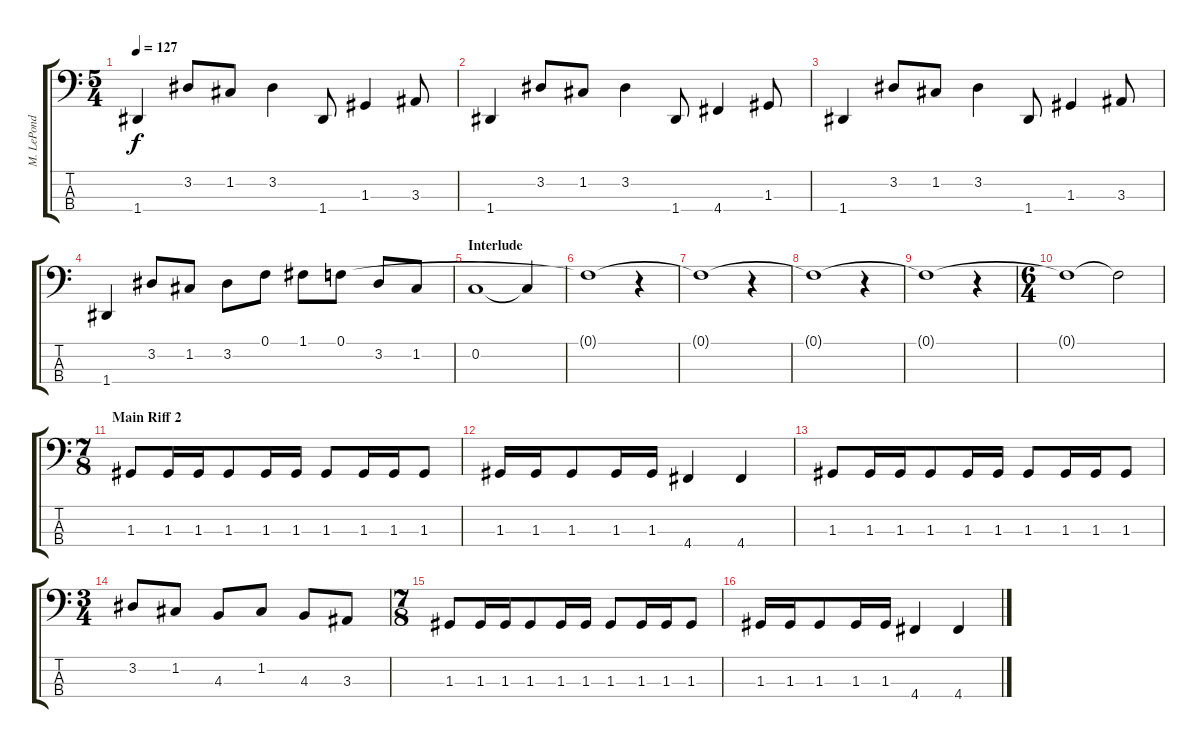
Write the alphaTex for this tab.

\track ("M. LePond [Bass]" "M. LePond ") {instrument electricbassfinger}
\staff {score tabs}
\tuning (F2 C2 G1 D1) {hide}
\ts (5 4)
\tempo 127
\clef f4
\ks c
1.4.4{dy f} 3.2.8 1.2.8 3.2.4 1.4.8 1.3.4 3.3.8 |
1.4.4 3.2.8 1.2.8 3.2.4 1.4.8 4.4.4 1.3.8 |
1.4.4 3.2.8 1.2.8 3.2.4 1.4.8 1.3.4 3.3.8 |
1.4.4 3.2.8 1.2.8 3.2.8 0.1.8 1.1.8 0.1.8 3.2.8 1.2.8 |
\section ("" "Interlude")
0.2.1 0.2{t}.4 |
0.1{t}.1 r.4 |
0.1{t}.1 r.4 |
0.1{t}.1 r.4 |
0.1{t}.1 r.4 |
\ts (6 4)
0.1{t}.1 0.1{t}.2 |
\ts (7 8)
\section ("" "Main Riff 2")
1.3.8 1.3.16 1.3.16 1.3.8 1.3.16 1.3.16 1.3.8 1.3.16 1.3.16 1.3.8 |
1.3.16 1.3.16 1.3.8 1.3.16 1.3.16 4.4.4 4.4.4 |
1.3.8 1.3.16 1.3.16 1.3.8 1.3.16 1.3.16 1.3.8 1.3.16 1.3.16 1.3.8 |
\ts (3 4)
3.2.8 1.2.8 4.3.8 1.2.8 4.3.8 3.3.8 |
\ts (7 8)
1.3.8 1.3.16 1.3.16 1.3.8 1.3.16 1.3.16 1.3.8 1.3.16 1.3.16 1.3.8 |
1.3.16 1.3.16 1.3.8 1.3.16 1.3.16 4.4.4 4.4.4
